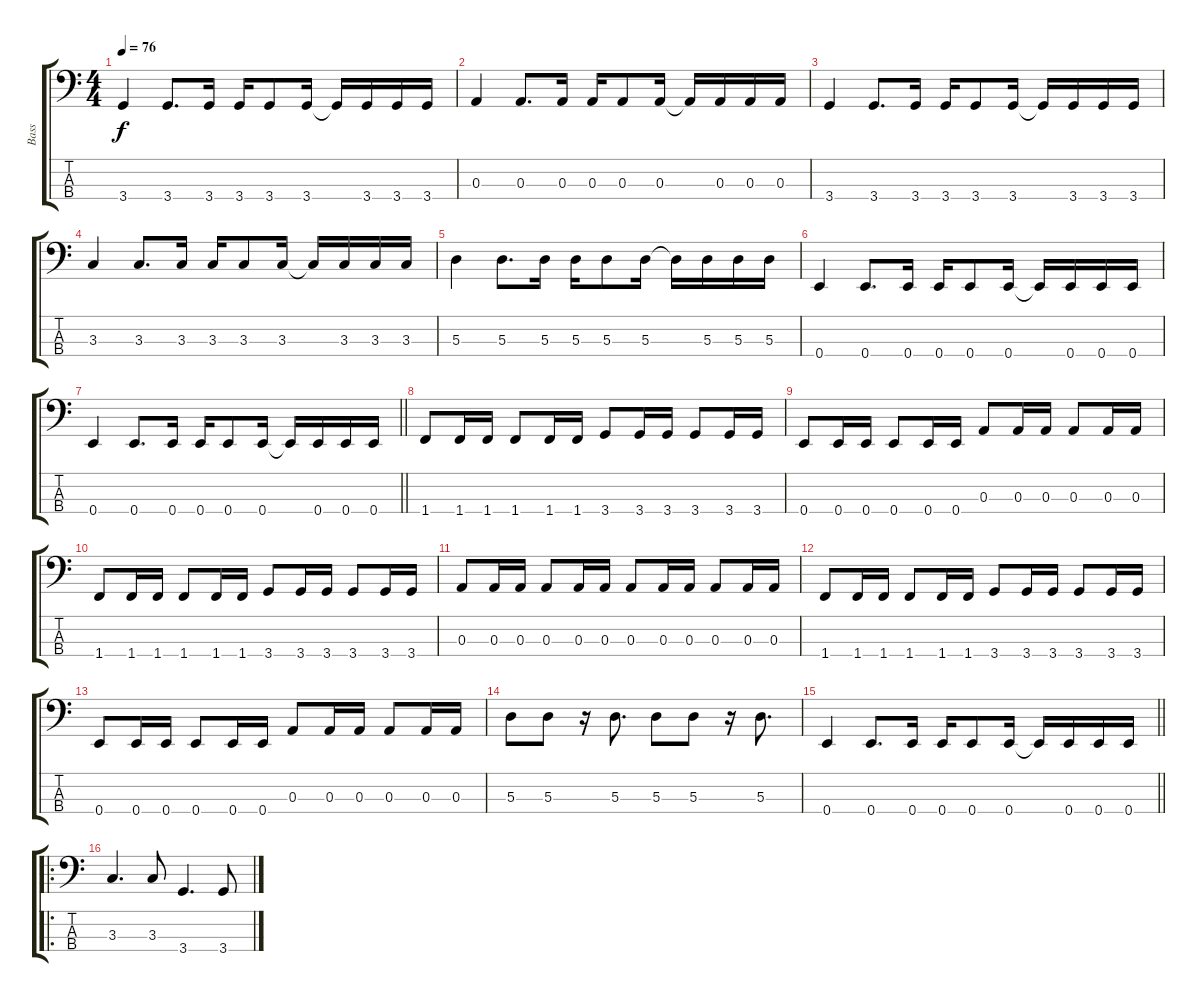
\track ("Bass" "Bass") {instrument electricbassfinger}
\staff {score tabs}
\tuning (G2 D2 A1 E1) {hide}
\ts (4 4)
\tempo 76
\clef f4
\ks c
3.4.4{dy f} 3.4.8{d} 3.4.16 3.4.16 3.4.8 3.4.16 3.4{t}.16 3.4.16 3.4.16 3.4.16 |
0.3.4 0.3.8{d} 0.3.16 0.3.16 0.3.8 0.3.16 0.3{t}.16 0.3.16 0.3.16 0.3.16 |
3.4.4 3.4.8{d} 3.4.16 3.4.16 3.4.8 3.4.16 3.4{t}.16 3.4.16 3.4.16 3.4.16 |
3.3.4 3.3.8{d} 3.3.16 3.3.16 3.3.8 3.3.16 3.3{t}.16 3.3.16 3.3.16 3.3.16 |
5.3.4 5.3.8{d} 5.3.16 5.3.16 5.3.8 5.3.16 5.3{t}.16 5.3.16 5.3.16 5.3.16 |
0.4.4 0.4.8{d} 0.4.16 0.4.16 0.4.8 0.4.16 0.4{t}.16 0.4.16 0.4.16 0.4.16 |
\barLineRight lightlight
0.4.4 0.4.8{d} 0.4.16 0.4.16 0.4.8 0.4.16 0.4{t}.16 0.4.16 0.4.16 0.4.16 |
1.4.8 1.4.16 1.4.16 1.4.8 1.4.16 1.4.16 3.4.8 3.4.16 3.4.16 3.4.8 3.4.16 3.4.16 |
0.4.8 0.4.16 0.4.16 0.4.8 0.4.16 0.4.16 0.3.8 0.3.16 0.3.16 0.3.8 0.3.16 0.3.16 |
1.4.8 1.4.16 1.4.16 1.4.8 1.4.16 1.4.16 3.4.8 3.4.16 3.4.16 3.4.8 3.4.16 3.4.16 |
0.3.8 0.3.16 0.3.16 0.3.8 0.3.16 0.3.16 0.3.8 0.3.16 0.3.16 0.3.8 0.3.16 0.3.16 |
1.4.8 1.4.16 1.4.16 1.4.8 1.4.16 1.4.16 3.4.8 3.4.16 3.4.16 3.4.8 3.4.16 3.4.16 |
0.4.8 0.4.16 0.4.16 0.4.8 0.4.16 0.4.16 0.3.8 0.3.16 0.3.16 0.3.8 0.3.16 0.3.16 |
5.3.8 5.3.8 r.16 5.3.8{d} 5.3.8 5.3.8 r.16 5.3.8{d} |
\barLineRight lightlight
0.4.4 0.4.8{d} 0.4.16 0.4.16 0.4.8 0.4.16 0.4{t}.16 0.4.16 0.4.16 0.4.16 |
\ro
3.3.4{d} 3.3.8 3.4.4{d} 3.4.8
